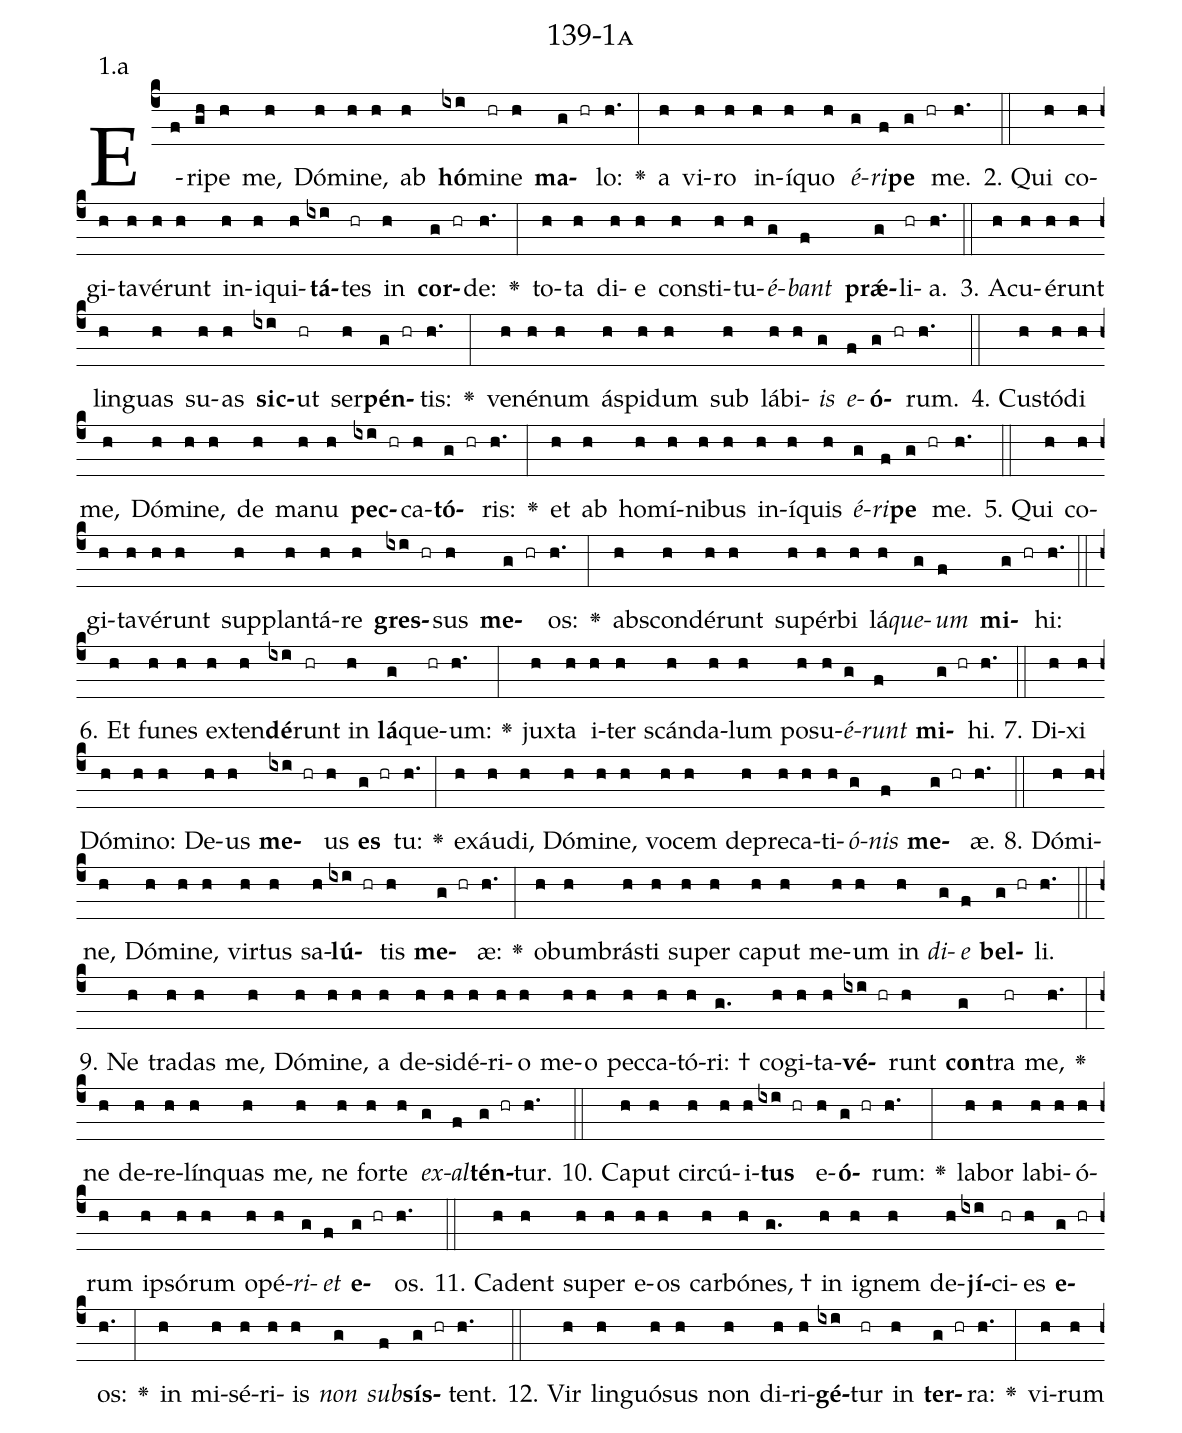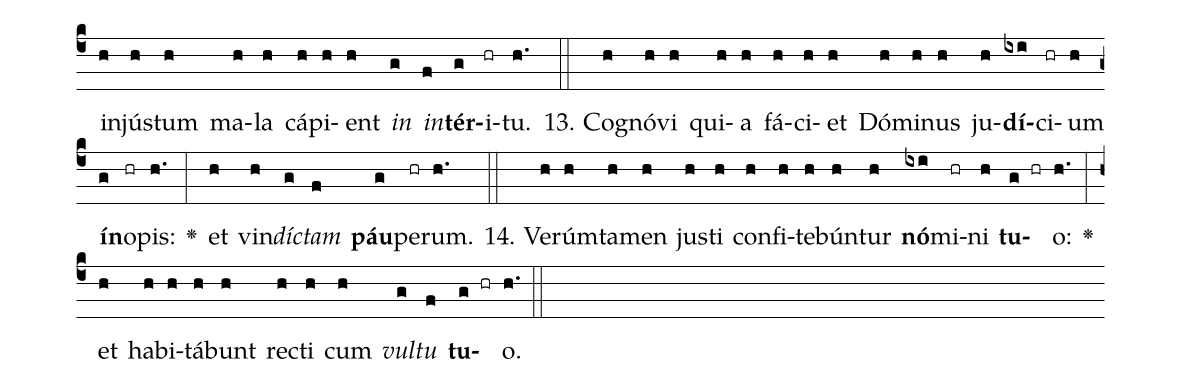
name: 139-1a;
annotation: 1.a;
%%
(c4)E(f)ri(gh)pe(h) me,(h) Dó(h)mi(h)ne,(h) ab(h) <b>hó</b>(ixi)mi(hr)ne(h) <b>ma</b>(g hr)lo:(h.) <v>\greheightstar</v>(:) a(h) vi(h)ro(h) in(h)í(h)quo(h) <i>é</i>(g)<i>ri</i>(f)<b>pe</b>(g hr) me.(h.) (::)
2. Qui(h) co(h)gi(h)ta(h)vé(h)runt(h) in(h)i(h)qui(h)<b>tá</b>(ixi)tes(hr) in(h) <b>cor</b>(g hr)de:(h.) <v>\greheightstar</v>(:) to(h)ta(h) di(h)e(h) con(h)sti(h)tu(h)<i>é</i>(g)<i>bant</i>(f) <b>prǽ</b>(g)li(hr)a.(h.) (::)
3. A(h)cu(h)é(h)runt(h) lin(h)guas(h) su(h)as(h) <b>sic</b>(ixi)ut(hr) ser(h)<b>pén</b>(g hr)tis:(h.) <v>\greheightstar</v>(:) ve(h)né(h)num(h) ás(h)pi(h)dum(h) sub(h) lá(h)bi(h)<i>is</i>(g) <i>e</i>(f)<b>ó</b>(g hr)rum.(h.) (::)
4. Cus(h)tó(h)di(h) me,(h) Dó(h)mi(h)ne,(h) de(h) ma(h)nu(h) <b>pec</b>(ixi hr)ca(h)<b>tó</b>(g hr)ris:(h.) <v>\greheightstar</v>(:) et(h) ab(h) ho(h)mí(h)ni(h)bus(h) in(h)í(h)quis(h) <i>é</i>(g)<i>ri</i>(f)<b>pe</b>(g hr) me.(h.) (::)
5. Qui(h) co(h)gi(h)ta(h)vé(h)runt(h) sup(h)plan(h)tá(h)re(h) <b>gres</b>(ixi hr)sus(h) <b>me</b>(g hr)os:(h.) <v>\greheightstar</v>(:) abs(h)con(h)dé(h)runt(h) su(h)pér(h)bi(h) lá(h)<i>que</i>(g)<i>um</i>(f) <b>mi</b>(g hr)hi:(h.) (::)
6. Et(h) fu(h)nes(h) ex(h)ten(h)<b>dé</b>(ixi)runt(hr) in(h) <b>lá</b>(g)que(hr)um:(h.) <v>\greheightstar</v>(:) jux(h)ta(h) i(h)ter(h) scán(h)da(h)lum(h) po(h)su(h)<i>é</i>(g)<i>runt</i>(f) <b>mi</b>(g hr)hi.(h.) (::)
7. Di(h)xi(h) Dó(h)mi(h)no:(h) De(h)us(h) <b>me</b>(ixi hr)us(h) <b>es</b>(g hr) tu:(h.) <v>\greheightstar</v>(:) ex(h)áu(h)di,(h) Dó(h)mi(h)ne,(h) vo(h)cem(h) de(h)pre(h)ca(h)ti(h)<i>ó</i>(g)<i>nis</i>(f) <b>me</b>(g hr)æ.(h.) (::)
8. Dó(h)mi(h)ne,(h) Dó(h)mi(h)ne,(h) vir(h)tus(h) sa(h)<b>lú</b>(ixi hr)tis(h) <b>me</b>(g hr)æ:(h.) <v>\greheightstar</v>(:) ob(h)um(h)brás(h)ti(h) su(h)per(h) ca(h)put(h) me(h)um(h) in(h) <i>di</i>(g)<i>e</i>(f) <b>bel</b>(g hr)li.(h.) (::)
9. Ne(h) tra(h)das(h) me,(h) Dó(h)mi(h)ne,(h) a(h) de(h)si(h)dé(h)ri(h)o(h) me(h)o(h) pec(h)ca(h)tó(h)ri: †(g.) co(h)gi(h)ta(h)<b>vé</b>(ixi hr)runt(h) <b>con</b>(g)tra(hr) me,(h.) <v>\greheightstar</v>(:) ne(h) de(h)re(h)lín(h)quas(h) me,(h) ne(h) for(h)te(h) <i>ex</i>(g)<i>al</i>(f)<b>tén</b>(g hr)tur.(h.) (::)
10. Ca(h)put(h) cir(h)cú(h)i(h)<b>tus</b>(ixi hr) e(h)<b>ó</b>(g hr)rum:(h.) <v>\greheightstar</v>(:) la(h)bor(h) la(h)bi(h)ó(h)rum(h) ip(h)só(h)rum(h) o(h)pé(h)<i>ri</i>(g)<i>et</i>(f) <b>e</b>(g hr)os.(h.) (::)
11. Ca(h)dent(h) su(h)per(h) e(h)os(h) car(h)bó(h)nes, †(g.) in(h) i(h)gnem(h) de(h)<b>jí</b>(ixi)ci(hr)es(h) <b>e</b>(g hr)os:(h.) <v>\greheightstar</v>(:) in(h) mi(h)sé(h)ri(h)is(h) <i>non</i>(g) <i>sub</i>(f)<b>sís</b>(g hr)tent.(h.) (::)
12. Vir(h) lin(h)guó(h)sus(h) non(h) di(h)ri(h)<b>gé</b>(ixi)tur(hr) in(h) <b>ter</b>(g hr)ra:(h.) <v>\greheightstar</v>(:) vi(h)rum(h) in(h)jús(h)tum(h) ma(h)la(h) cá(h)pi(h)ent(h) <i>in</i>(g) <i>in</i>(f)<b>tér</b>(g)i(hr)tu.(h.) (::)
13. Co(h)gnó(h)vi(h) qui(h)a(h) fá(h)ci(h)et(h) Dó(h)mi(h)nus(h) ju(h)<b>dí</b>(ixi)ci(hr)um(h) <b>ín</b>(g)o(hr)pis:(h.) <v>\greheightstar</v>(:) et(h) vin(h)<i>díc</i>(g)<i>tam</i>(f) <b>páu</b>(g)pe(hr)rum.(h.) (::)
14. Ve(h)rúm(h)ta(h)men(h) jus(h)ti(h) con(h)fi(h)te(h)bún(h)tur(h) <b>nó</b>(ixi)mi(hr)ni(h) <b>tu</b>(g hr)o:(h.) <v>\greheightstar</v>(:) et(h) ha(h)bi(h)tá(h)bunt(h) rec(h)ti(h) cum(h) <i>vul</i>(g)<i>tu</i>(f) <b>tu</b>(g hr)o.(h.) (::)
